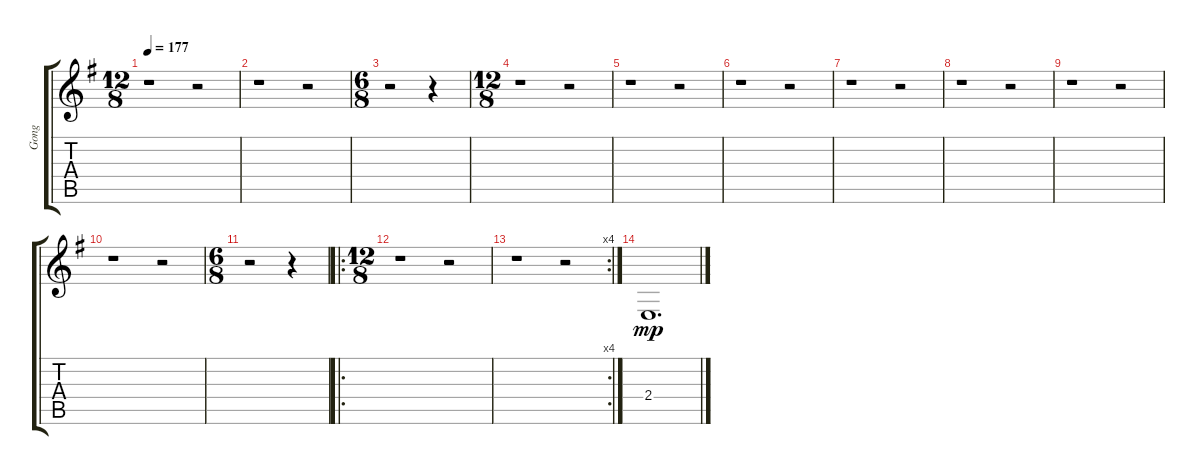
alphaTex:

\track ("Gong" "Gong") {instrument reversecymbal}
\staff {score tabs}
\tuning (E4 B3 G3 D3 A2 E2) {hide}
\ts (12 8)
\tempo 177
\clef g2
\ks g
r.1{dy mp} r.2 |
r.1 r.2 |
\ts (6 8)
r.2 r.4 |
\ts (12 8)
r.1 r.2 |
r.1 r.2 |
r.1 r.2 |
r.1 r.2 |
r.1 r.2 |
r.1 r.2 |
r.1 r.2 |
\ts (6 8)
r.2 r.4 |
\ro
\ts (12 8)
r.1 r.2 |
\rc 4
r.1 r.2 |
2.4.1{d}
